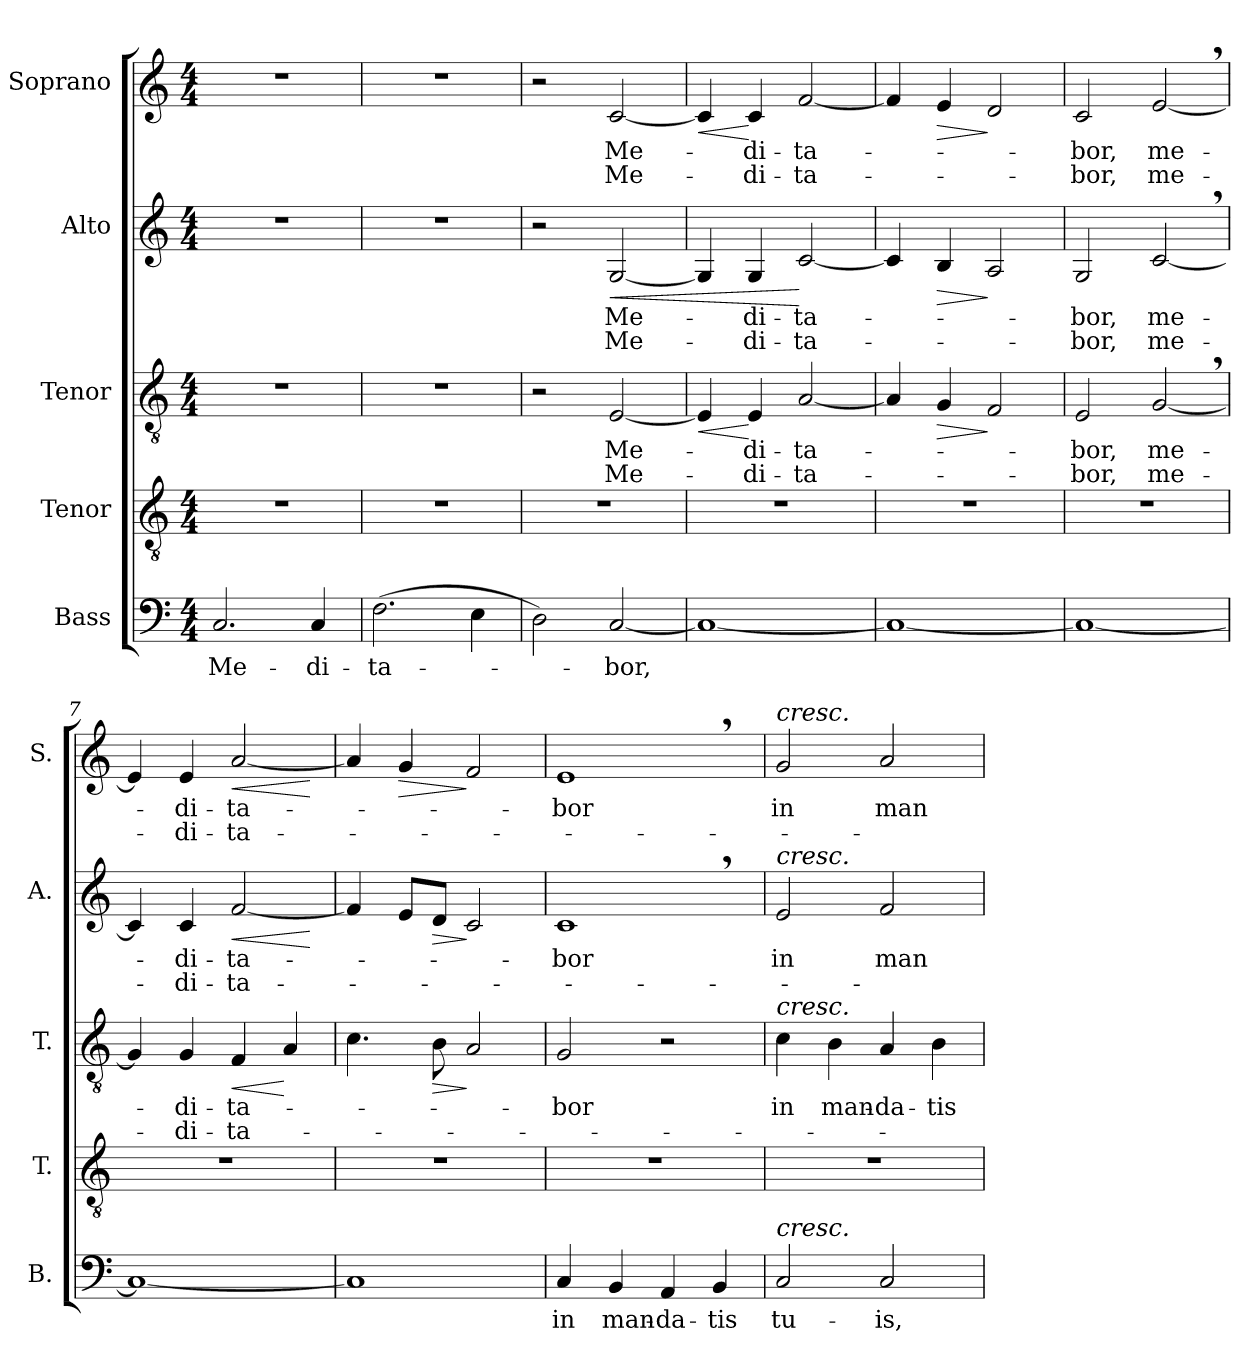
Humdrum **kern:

**kern	**text	**kern	**kern	**text	**text	**dynam	**kern	**text	**text	**dynam	**kern	**text	**text	**dynam
*part5	*part5	*part4	*part3	*part3	*part3	*part3	*part2	*part2	*part2	*part2	*part1	*part1	*part1	*part1
*staff5	*staff5	*staff4	*staff3	*staff3	*staff3	*staff3	*staff2	*staff2	*staff2	*staff2	*staff1	*staff1	*staff1	*staff1
*I"Bass	*	*I"Tenor	*I"Tenor	*	*	*	*I"Alto	*	*	*	*I"Soprano	*	*	*
*I'B.	*	*I'T.	*I'T.	*	*	*	*I'A.	*	*	*	*I'S.	*	*	*
!!LO:PB:g=z
*clefF4	*	*clefGv2	*clefGv2	*	*	*	*clefG2	*	*	*	*clefG2	*	*	*
*	*	*ITrd7c12	*ITrd7c12	*	*	*	*	*	*	*	*	*	*	*
*k[]	*	*k[]	*k[]	*	*	*	*k[]	*	*	*	*k[]	*	*	*
*C:	*	*C:	*C:	*	*	*	*C:	*	*	*	*C:	*	*	*
*M4/4	*	*M4/4	*M4/4	*	*	*	*M4/4	*	*	*	*M4/4	*	*	*
*MM78	*	*MM78	*MM78	*	*	*	*MM78	*	*	*	*MM78	*	*	*
=1	=1	=1	=1	=1	=1	=1	=1	=1	=1	=1	=1	=1	=1	=1
!	!LO:LY:b:color=#000000	!	!	!	!	!	!	!	!	!	!	!	!	!
2.Ci/	Me-	1r	1r	.	.	.	1r	.	.	.	1r	.	.	.
!	!LO:LY:b:color=#000000	!	!	!	!	!	!	!	!	!	!	!	!	!
4Ci/	-di-	.	.	.	.	.	.	.	.	.	.	.	.	.
=2	=2	=2	=2	=2	=2	=2	=2	=2	=2	=2	=2	=2	=2	=2
!	!LO:LY:b:color=#000000	!	!	!	!	!	!	!	!	!	!	!	!	!
(2.Fi\	-ta-	1r	1r	.	.	.	1r	.	.	.	1r	.	.	.
4Ei\	.	.	.	.	.	.	.	.	.	.	.	.	.	.
=3	=3	=3	=3	=3	=3	=3	=3	=3	=3	=3	=3	=3	=3	=3
2Di\)	.	1r	2r	.	.	.	2r	.	.	.	2r	.	.	.
!	!LO:LY:b:color=#000000	!	!	!	!	!	!	!	!	!	!	!	!	!
!	!	!	!	!LO:LY:b:color=#000000	!LO:LY:b:color=#000000	!	!	!	!	!	!	!	!	!
!	!	!	!	!	!	!	!	!LO:LY:b:color=#000000	!LO:LY:b:color=#000000	!LO:HP:b	!	!	!	!
!	!	!	!	!	!	!	!	!	!	!	!	!LO:LY:b:color=#000000	!LO:LY:b:color=#000000	!
[2Ci/	-bor,	.	[2EEi/	Me-	-Me-	.	[2Gi/	Me-	-Me-	<	[2ci/	Me-	-Me-	.
=4	=4	=4	=4	=4	=4	=4	=4	=4	=4	=4	=4	=4	=4	=4
!	!	!	!	!	!	!LO:HP:b	!	!	!	!	!	!	!	!LO:HP:b
1Ci_	.	1r	4EEi/]	.	.	<	4Gi/]	.	.	.	4ci/]	.	.	<
!	!	!	!	!LO:LY:b:color=#000000	!LO:LY:b:color=#000000	!	!	!	!	!	!	!	!	!
!	!	!	!	!	!	!	!	!LO:LY:b:color=#000000	!LO:LY:b:color=#000000	!	!	!	!	!
!	!	!	!	!	!	!	!	!	!	!	!	!LO:LY:b:color=#000000	!LO:LY:b:color=#000000	!
.	.	.	4EEi/	-di-	-di-	[	4Gi/	-di-	-di-	.	4ci/	-di-	-di-	[
!	!	!	!	!LO:LY:b:color=#000000	!LO:LY:b:color=#000000	!	!	!	!	!	!	!	!	!
!	!	!	!	!	!	!	!	!LO:LY:b:color=#000000	!LO:LY:b:color=#000000	!	!	!	!	!
!	!	!	!	!	!	!	!	!	!	!	!	!LO:LY:b:color=#000000	!LO:LY:b:color=#000000	!
.	.	.	[2AAi/	-ta-	-ta-	.	[2ci/	-ta-	-ta-	[	[2fi/	-ta-	-ta-	.
=5	=5	=5	=5	=5	=5	=5	=5	=5	=5	=5	=5	=5	=5	=5
1Ci_	.	1r	4AAi/]	.	.	.	4ci/]	.	.	.	4fi/]	.	.	.
!	!	!	!	!	!	!LO:HP:b	!	!	!	!LO:HP:b	!	!	!	!LO:HP:b
.	.	.	4GGi/	.	.	>	4Bi/	.	.	>	4ei/	.	.	>
.	.	.	2FFi/	.	.	]	2Ai/	.	.	]	2di/	.	.	]
=6	=6	=6	=6	=6	=6	=6	=6	=6	=6	=6	=6	=6	=6	=6
!	!	!	!	!LO:LY:b:color=#000000	!LO:LY:b:color=#000000	!	!	!	!	!	!	!	!	!
!	!	!	!	!	!	!	!	!LO:LY:b:color=#000000	!LO:LY:b:color=#000000	!	!	!	!	!
!	!	!	!	!	!	!	!	!	!	!	!	!LO:LY:b:color=#000000	!LO:LY:b:color=#000000	!
1Ci_	.	1r	2EEi/	-bor,	bor,	.	2Gi/	-bor,	bor,	.	2ci/	-bor,	bor,	.
!	!	!	!	!LO:LY:b:color=#000000	!LO:LY:b:color=#000000	!	!	!	!	!	!	!	!	!
!	!	!	!	!	!	!	!	!LO:LY:b:color=#000000	!LO:LY:b:color=#000000	!	!	!	!	!
!	!	!	!	!	!	!	!	!	!	!	!	!LO:LY:b:color=#000000	!LO:LY:b:color=#000000	!
.	.	.	[2GG,i/	me-	-me-	.	[2c,i/	me-	-me-	.	[2e,i/	me-	-me-	.
=7	=7	=7	=7	=7	=7	=7	=7	=7	=7	=7	=7	=7	=7	=7
1Ci_	.	1r	4GGi/]	.	.	.	4ci/]	.	.	.	4ei/]	.	.	.
!	!	!	!	!LO:LY:b:color=#000000	!LO:LY:b:color=#000000	!	!	!	!	!	!	!	!	!
!	!	!	!	!	!	!	!	!LO:LY:b:color=#000000	!LO:LY:b:color=#000000	!	!	!	!	!
!	!	!	!	!	!	!	!	!	!	!	!	!LO:LY:b:color=#000000	!LO:LY:b:color=#000000	!
.	.	.	4GGi/	-di-	-di-	.	4ci/	-di-	-di-	.	4ei/	-di-	-di-	.
!	!	!	!	!LO:LY:b:color=#000000	!LO:LY:b:color=#000000	!LO:HP:b	!	!	!	!	!	!	!	!
!	!	!	!	!	!	!	!	!LO:LY:b:color=#000000	!LO:LY:b:color=#000000	!LO:HP:b	!	!	!	!
!	!	!	!	!	!	!	!	!	!	!	!	!LO:LY:b:color=#000000	!LO:LY:b:color=#000000	!LO:HP:b
.	.	.	4FFi/	-ta-	-ta-	<	[2fi/	-ta-	-ta-	<	[2ai/	-ta-	-ta-	<
.	.	.	4AAi/	.	.	[	.	.	.	.	.	.	.	.
.	.	.	.	.	.	.	.	.	.	[	.	.	.	[
!!LO:LB:g=z
=8	=8	=8	=8	=8	=8	=8	=8	=8	=8	=8	=8	=8	=8	=8
1Ci]	.	1r	4.Ci\	.	.	.	4fi/]	.	.	.	4ai/]	.	.	.
!	!	!	!	!	!	!	!	!	!	!	!	!	!	!LO:HP:b
.	.	.	.	.	.	.	8ei/L	.	.	.	4gi/	.	.	>
!	!	!	!	!	!	!LO:HP:b	!	!	!	!LO:HP:b	!	!	!	!
.	.	.	8BBi\	.	.	>	8di/J	.	.	>	.	.	.	.
.	.	.	2AAi/	.	.	]	2ci/	.	.	]	2fi/	.	.	]
=9	=9	=9	=9	=9	=9	=9	=9	=9	=9	=9	=9	=9	=9	=9
!	!LO:LY:b:color=#000000	!	!	!	!	!	!	!	!	!	!	!	!	!
!	!	!	!	!LO:LY:b:color=#000000	!	!	!	!	!	!	!	!	!	!
!	!	!	!	!	!	!	!	!LO:LY:b:color=#000000	!	!	!	!	!	!
!	!	!	!	!	!	!	!	!	!	!	!	!LO:LY:b:color=#000000	!	!
4Ci/	in	1r	2GGi/	-bor	.	.	1c,i	-bor	.	.	1e,i	-bor	.	.
!	!LO:LY:b:color=#000000	!	!	!	!	!	!	!	!	!	!	!	!	!
4BBi/	man-	.	.	.	.	.	.	.	.	.	.	.	.	.
!	!LO:LY:b:color=#000000	!	!	!	!	!	!	!	!	!	!	!	!	!
4AAi/	-da-	.	2r	.	.	.	.	.	.	.	.	.	.	.
!	!LO:LY:b:color=#000000	!	!	!	!	!	!	!	!	!	!	!	!	!
4BBi/	-tis	.	.	.	.	.	.	.	.	.	.	.	.	.
=10	=10	=10	=10	=10	=10	=10	=10	=10	=10	=10	=10	=10	=10	=10
!	!LO:LY:b:color=#000000	!	!	!	!	!	!	!	!	!	!	!	!	!
!	!	!	!	!LO:LY:b:color=#000000	!	!	!	!	!	!	!	!	!	!
!	!	!	!	!	!	!	!	!LO:LY:b:color=#000000	!	!	!	!	!	!
!	!	!	!	!	!	!	!	!	!	!	!LO:TX:a:i:t=cresc.	!	!	!
!	!	!	!	!	!	!	!LO:TX:a:i:t=cresc.	!	!	!	!	!	!	!
!	!	!	!LO:TX:a:i:t=cresc.	!	!	!	!	!	!	!	!	!	!	!
!LO:TX:a:i:t=cresc.	!	!	!	!	!	!	!	!	!	!	!	!	!	!
!	!	!	!	!	!	!	!	!	!	!	!	!LO:LY:b:color=#000000	!	!
2Ci/	tu-	1r	4Ci\	in	.	.	2ei/	in	.	.	2gi/	in	.	.
!	!	!	!	!LO:LY:b:color=#000000	!	!	!	!	!	!	!	!	!	!
.	.	.	4BBi\	man-	.	.	.	.	.	.	.	.	.	.
!	!LO:LY:b:color=#000000	!	!	!	!	!	!	!	!	!	!	!	!	!
!	!	!	!	!LO:LY:b:color=#000000	!	!	!	!	!	!	!	!	!	!
!	!	!	!	!	!	!	!	!LO:LY:b:color=#000000	!	!	!	!	!	!
!	!	!	!	!	!	!	!	!	!	!	!	!LO:LY:b:color=#000000	!	!
2Ci/	-is,	.	4AAi/	-da-	.	.	2fi/	man-	.	.	2ai/	man-	.	.
!	!	!	!	!LO:LY:b:color=#000000	!	!	!	!	!	!	!	!	!	!
.	.	.	4BBi\	-tis	.	.	.	.	.	.	.	.	.	.
=	=	=	=	=	=	=	=	=	=	=	=	=	=	=
*-	*-	*-	*-	*-	*-	*-	*-	*-	*-	*-	*-	*-	*-	*-
